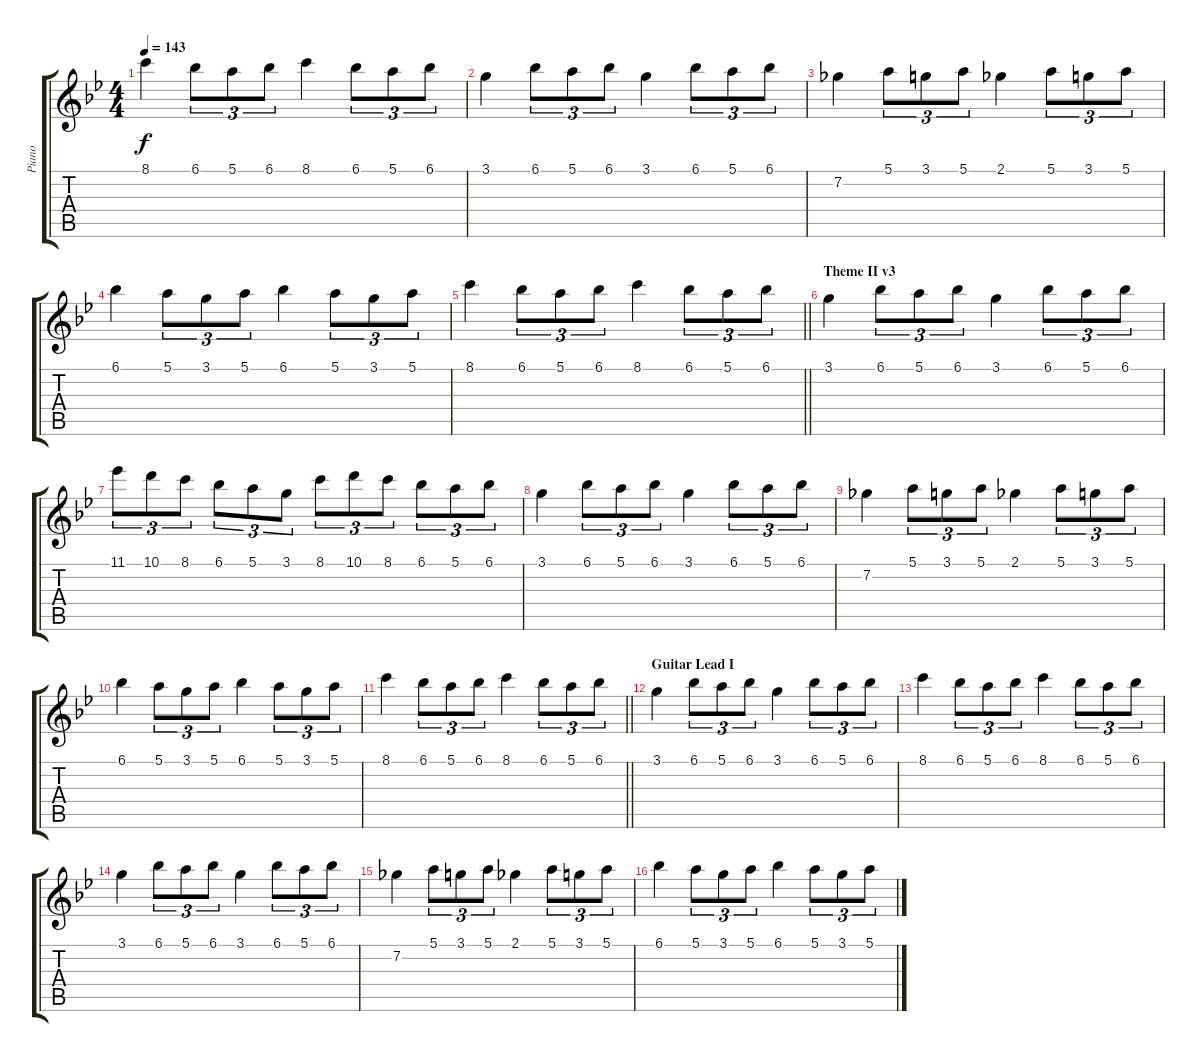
\track ("Piano" "Piano") {instrument acousticgrandpiano}
\staff {score tabs}
\tuning (E5 B4 G4 D4 A3 E3) {hide}
\ts (4 4)
\tempo 143
\clef g2
\ks bb
8.1.4{dy f} 6.1.8{tu (3 2)} 5.1.8{tu (3 2)} 6.1.8{tu (3 2)} 8.1.4 6.1.8{tu (3 2)} 5.1.8{tu (3 2)} 6.1.8{tu (3 2)} |
3.1.4 6.1.8{tu (3 2)} 5.1.8{tu (3 2)} 6.1.8{tu (3 2)} 3.1.4 6.1.8{tu (3 2)} 5.1.8{tu (3 2)} 6.1.8{tu (3 2)} |
7.2.4 5.1.8{tu (3 2)} 3.1.8{tu (3 2)} 5.1.8{tu (3 2)} 2.1.4 5.1.8{tu (3 2)} 3.1.8{tu (3 2)} 5.1.8{tu (3 2)} |
6.1.4 5.1.8{tu (3 2)} 3.1.8{tu (3 2)} 5.1.8{tu (3 2)} 6.1.4 5.1.8{tu (3 2)} 3.1.8{tu (3 2)} 5.1.8{tu (3 2)} |
\barLineRight lightlight
8.1.4 6.1.8{tu (3 2)} 5.1.8{tu (3 2)} 6.1.8{tu (3 2)} 8.1.4 6.1.8{tu (3 2)} 5.1.8{tu (3 2)} 6.1.8{tu (3 2)} |
\section ("" "Theme II v3")
3.1.4 6.1.8{tu (3 2)} 5.1.8{tu (3 2)} 6.1.8{tu (3 2)} 3.1.4 6.1.8{tu (3 2)} 5.1.8{tu (3 2)} 6.1.8{tu (3 2)} |
11.1.8{tu (3 2)} 10.1.8{tu (3 2)} 8.1.8{tu (3 2)} 6.1.8{tu (3 2)} 5.1.8{tu (3 2)} 3.1.8{tu (3 2)} 8.1.8{tu (3 2)} 10.1.8{tu (3 2)} 8.1.8{tu (3 2)} 6.1.8{tu (3 2)} 5.1.8{tu (3 2)} 6.1.8{tu (3 2)} |
3.1.4 6.1.8{tu (3 2)} 5.1.8{tu (3 2)} 6.1.8{tu (3 2)} 3.1.4 6.1.8{tu (3 2)} 5.1.8{tu (3 2)} 6.1.8{tu (3 2)} |
7.2.4 5.1.8{tu (3 2)} 3.1.8{tu (3 2)} 5.1.8{tu (3 2)} 2.1.4 5.1.8{tu (3 2)} 3.1.8{tu (3 2)} 5.1.8{tu (3 2)} |
6.1.4 5.1.8{tu (3 2)} 3.1.8{tu (3 2)} 5.1.8{tu (3 2)} 6.1.4 5.1.8{tu (3 2)} 3.1.8{tu (3 2)} 5.1.8{tu (3 2)} |
\barLineRight lightlight
8.1.4 6.1.8{tu (3 2)} 5.1.8{tu (3 2)} 6.1.8{tu (3 2)} 8.1.4 6.1.8{tu (3 2)} 5.1.8{tu (3 2)} 6.1.8{tu (3 2)} |
\section ("" "Guitar Lead I")
3.1.4 6.1.8{tu (3 2)} 5.1.8{tu (3 2)} 6.1.8{tu (3 2)} 3.1.4 6.1.8{tu (3 2)} 5.1.8{tu (3 2)} 6.1.8{tu (3 2)} |
8.1.4 6.1.8{tu (3 2)} 5.1.8{tu (3 2)} 6.1.8{tu (3 2)} 8.1.4 6.1.8{tu (3 2)} 5.1.8{tu (3 2)} 6.1.8{tu (3 2)} |
3.1.4 6.1.8{tu (3 2)} 5.1.8{tu (3 2)} 6.1.8{tu (3 2)} 3.1.4 6.1.8{tu (3 2)} 5.1.8{tu (3 2)} 6.1.8{tu (3 2)} |
7.2.4 5.1.8{tu (3 2)} 3.1.8{tu (3 2)} 5.1.8{tu (3 2)} 2.1.4 5.1.8{tu (3 2)} 3.1.8{tu (3 2)} 5.1.8{tu (3 2)} |
6.1.4 5.1.8{tu (3 2)} 3.1.8{tu (3 2)} 5.1.8{tu (3 2)} 6.1.4 5.1.8{tu (3 2)} 3.1.8{tu (3 2)} 5.1.8{tu (3 2)}
